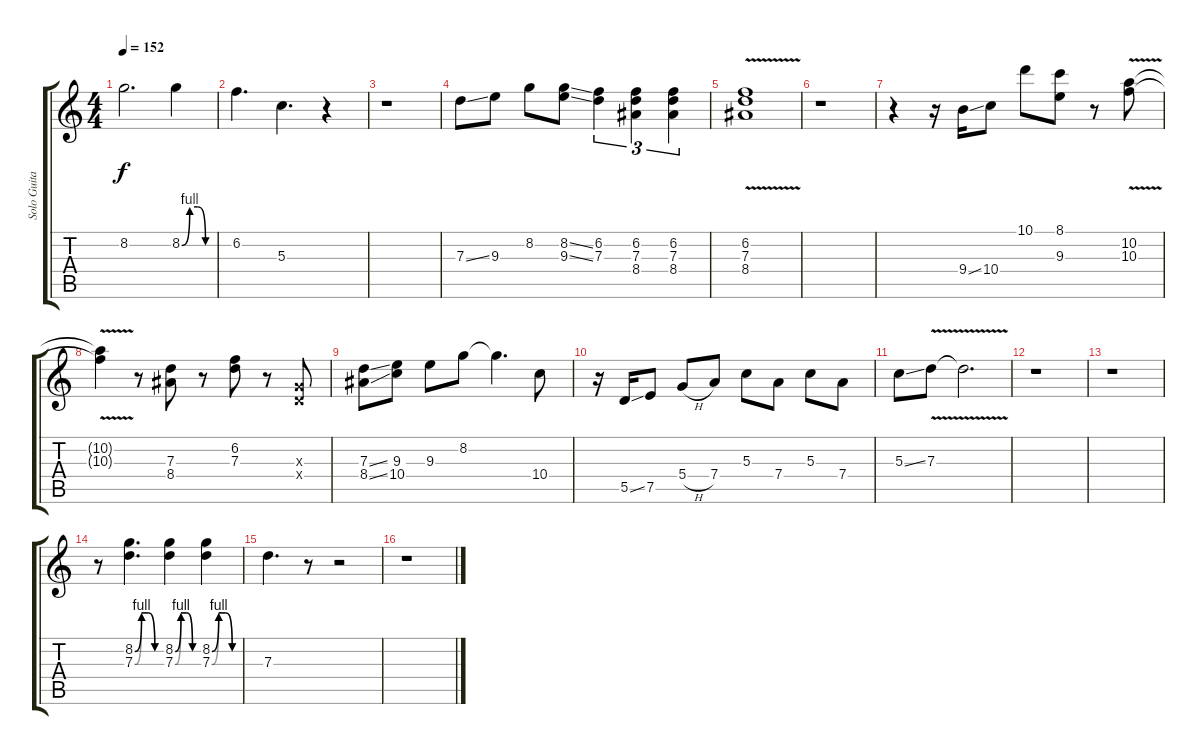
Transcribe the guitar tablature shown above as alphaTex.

\track ("Solo Guitar" "Solo Guita") {instrument electricguitarclean}
\staff {score tabs}
\tuning (E4 B3 G3 D3 A2 E2) {hide}
\ts (4 4)
\tempo 152
\clef g2
\ks c
8.2{t}.2{d dy f} 8.2{be (custom 0 0 15 4 30 4 45 0 60 0)}.4 |
6.2.4{d} 5.3.4{d} r.4 |
r.1 |
7.3{ss}.8 9.3.8 8.2.8 (8.2{ss} 9.3{ss}).8 (6.2 7.3).4{tu (3 2)} (6.2 7.3 8.4).4{tu (3 2)} (6.2 7.3 8.4).4{tu (3 2)} |
(6.2{v} 7.3{v} 8.4{v}).1 |
r.1 |
r.4 r.16 9.4{ss}.16 10.4.8 10.1.8 (8.1 9.3).8 r.8 (10.2{v} 10.3{v}).8 |
(10.2{t} 10.3{t}).4 r.8 (7.3 8.4).8 r.8 (6.2 7.3).8 r.8 (0.3{x} 0.4{x}).8 |
(7.3{ss} 8.4{ss}).8 (9.3 10.4).8 9.3.8 8.2.8 8.2{t}.4{d} 10.4.8 |
r.16 5.5{ss}.16 7.5.8 5.4{h}.8 7.4.8 5.3.8 7.4.8 5.3.8 7.4.8 |
5.3{ss}.8 7.3{v}.8 7.3{t}.2{d} |
r.1 |
r.1 |
r.8 (8.2{be (custom 0 0 15 4 30 4 45 0 60 0)} 7.3{be (custom 0 0 15 4 30 4 45 0 60 0)}).4{d} (8.2{be (custom 0 0 15 4 30 4 45 0 60 0)} 7.3{be (custom 0 0 15 4 30 4 45 0 60 0)}).4 (8.2{be (custom 0 0 15 4 30 4 45 0 60 0)} 7.3{be (custom 0 0 15 4 30 4 45 0 60 0)}).4 |
7.3.4{d} r.8 r.2 |
r.1
